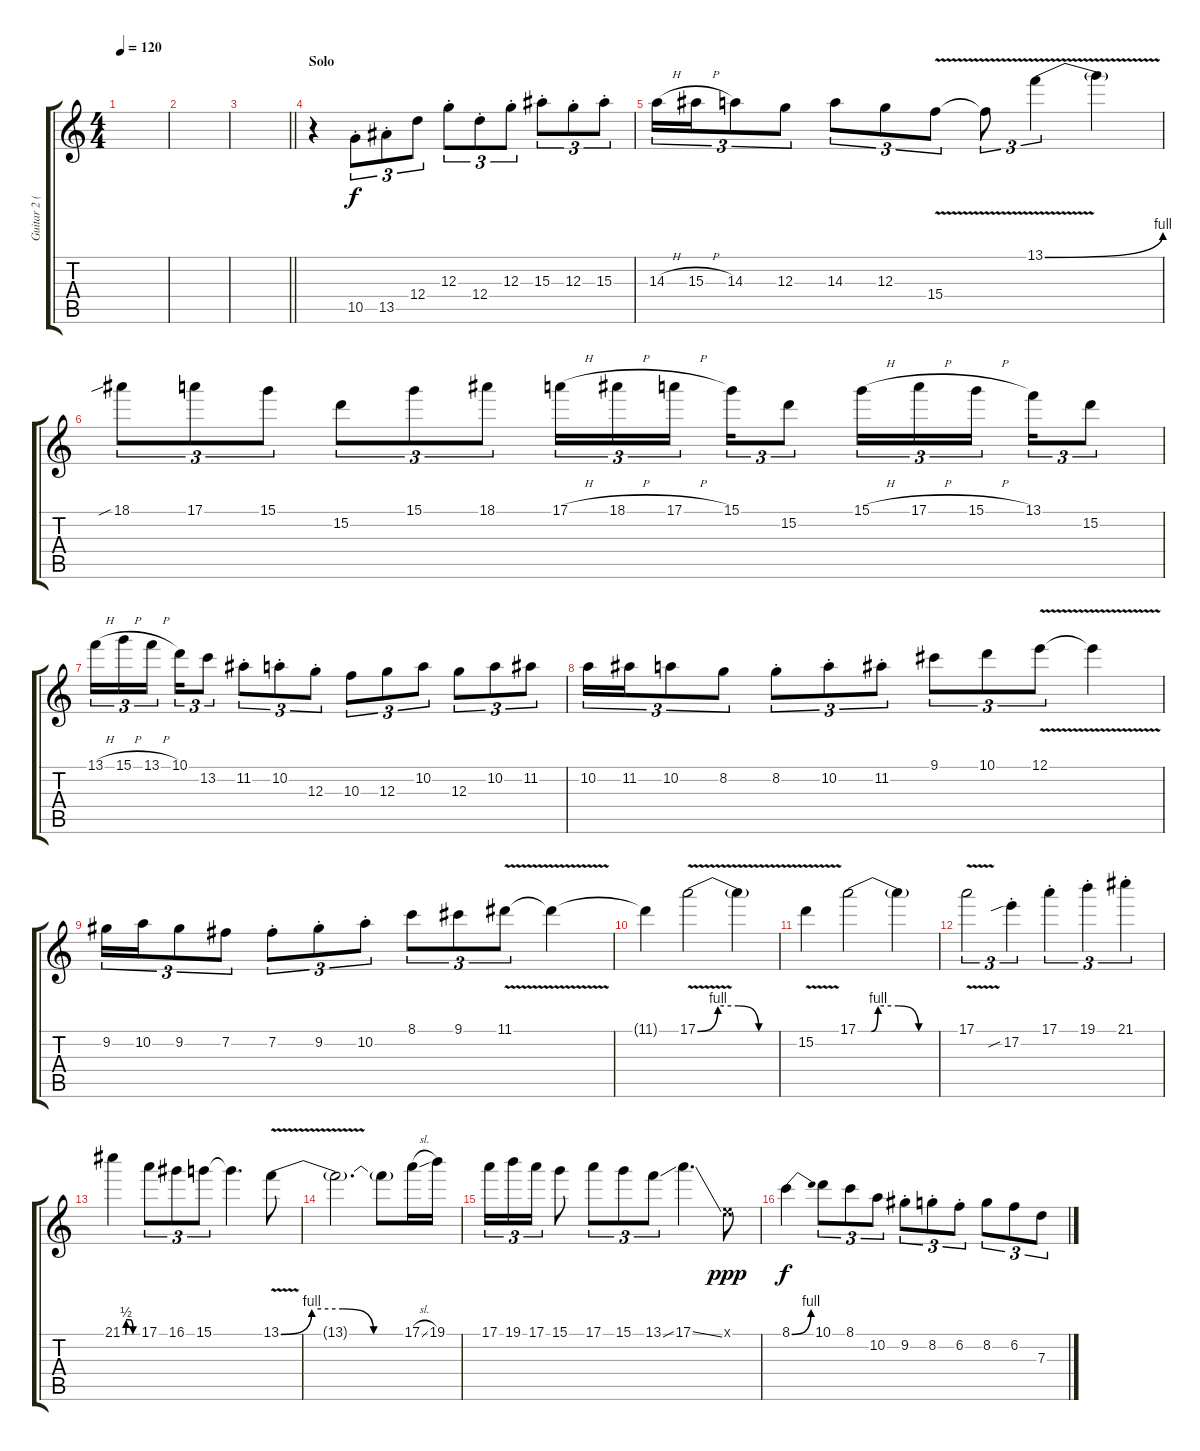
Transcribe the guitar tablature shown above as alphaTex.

\track ("Guitar 2 (Solo)" "Guitar 2 (") {instrument overdrivenguitar}
\staff {score tabs}
\tuning (E4 B3 G3 D3 A2 E2) {hide}
\ts (4 4)
\tempo 120
\clef g2
\ks c
|
|
\barLineRight lightlight
|
\section ("" "Solo")
r.4 10.5{st}.8{tu (3 2)} 13.5{st}.8{tu (3 2)} 12.4.8{tu (3 2)} 12.3{st}.8{tu (3 2)} 12.4{st}.8{tu (3 2)} 12.3{st}.8{tu (3 2)} 15.3{st}.8{tu (3 2)} 12.3{st}.8{tu (3 2)} 15.3{st}.8{tu (3 2)} |
14.3{h}.16{tu (3 2)} 15.3{h}.16{tu (3 2)} 14.3.8{tu (3 2)} 12.3.8{tu (3 2)} 14.3.8{tu (3 2)} 12.3.8{tu (3 2)} 15.4{v}.8{tu (3 2)} 15.4{t}.8{tu (3 2)} 13.1{be (bend 0 0 60 4) v}.4{tu (3 2)} 13.1{t}.4 |
18.1{sib}.8{tu (3 2)} 17.1.8{tu (3 2)} 15.1.8{tu (3 2)} 15.2.8{tu (3 2)} 15.1.8{tu (3 2)} 18.1.8{tu (3 2)} 17.1{h}.16{tu (3 2)} 18.1{h}.16{tu (3 2)} 17.1{h}.16{tu (3 2) beam splitsecondary} 15.1.16{tu (3 2)} 15.2.8{tu (3 2)} 15.1{h}.16{tu (3 2)} 17.1{h}.16{tu (3 2)} 15.1{h}.16{tu (3 2) beam splitsecondary} 13.1.16{tu (3 2)} 15.2.8{tu (3 2)} |
13.1{h}.16{tu (3 2)} 15.1{h}.16{tu (3 2)} 13.1{h}.16{tu (3 2) beam splitsecondary} 10.1.16{tu (3 2)} 13.2.8{tu (3 2)} 11.2{st}.8{tu (3 2)} 10.2{st}.8{tu (3 2)} 12.3{st}.8{tu (3 2)} 10.3.8{tu (3 2)} 12.3.8{tu (3 2)} 10.2.8{tu (3 2)} 12.3.8{tu (3 2)} 10.2.8{tu (3 2)} 11.2.8{tu (3 2)} |
10.2.16{tu (3 2)} 11.2.16{tu (3 2)} 10.2.8{tu (3 2)} 8.2.8{tu (3 2)} 8.2{st}.8{tu (3 2)} 10.2{st}.8{tu (3 2)} 11.2{st}.8{tu (3 2)} 9.1.8{tu (3 2)} 10.1.8{tu (3 2)} 12.1{v}.8{tu (3 2)} 12.1{t}.4 |
9.2.16{tu (3 2)} 10.2.16{tu (3 2)} 9.2.8{tu (3 2)} 7.2.8{tu (3 2)} 7.2{st}.8{tu (3 2)} 9.2{st}.8{tu (3 2)} 10.2{st}.8{tu (3 2)} 8.1.8{tu (3 2)} 9.1.8{tu (3 2)} 11.1{v}.8{tu (3 2)} 11.1{t}.4 |
11.1{t}.4 17.1{be (custom 0 0 15 4 30 4 45 0 60 0) v}.2 17.1{t}.4 |
15.2{v}.4 17.1{be (custom 0 0 10 0 15 4 30 4 45 0 60 0)}.2 17.1{t}.4 |
17.1{v}.2{tu (3 2)} 17.2{sib st}.4{tu (3 2)} 17.1{st}.4{tu (3 2)} 19.1{st}.4{tu (3 2)} 21.1{st}.4{tu (3 2)} |
21.1{be (custom 0 0 12 0 15 2 30 2 42 0 45 0 60 0)}.4 17.1.8{tu (3 2)} 16.1.8{tu (3 2)} 15.1.8{tu (3 2)} 15.1{t}.4{d} 13.1{be (custom 0 0 15 4 30 4 45 0 60 0) v}.8 |
13.1{t}.2{d} 13.1{t}.8 17.1{sl}.16 19.1.16 |
17.1.16{tu (3 2)} 19.1.16{tu (3 2)} 17.1.16{tu (3 2)} 15.1.8 17.1.8{tu (3 2)} 15.1.8{tu (3 2)} 13.1{ss}.8{tu (3 2)} 17.1{ss}.4{d} 0.1{x}.8{dy ppp} |
8.1{be (bend 0 0 60 4)}.4{dy f} 10.1.8{tu (3 2)} 8.1.8{tu (3 2)} 10.2.8{tu (3 2)} 9.2{st}.8{tu (3 2)} 8.2{st}.8{tu (3 2)} 6.2{st}.8{tu (3 2)} 8.2.8{tu (3 2)} 6.2.8{tu (3 2)} 7.3.8{tu (3 2)}
